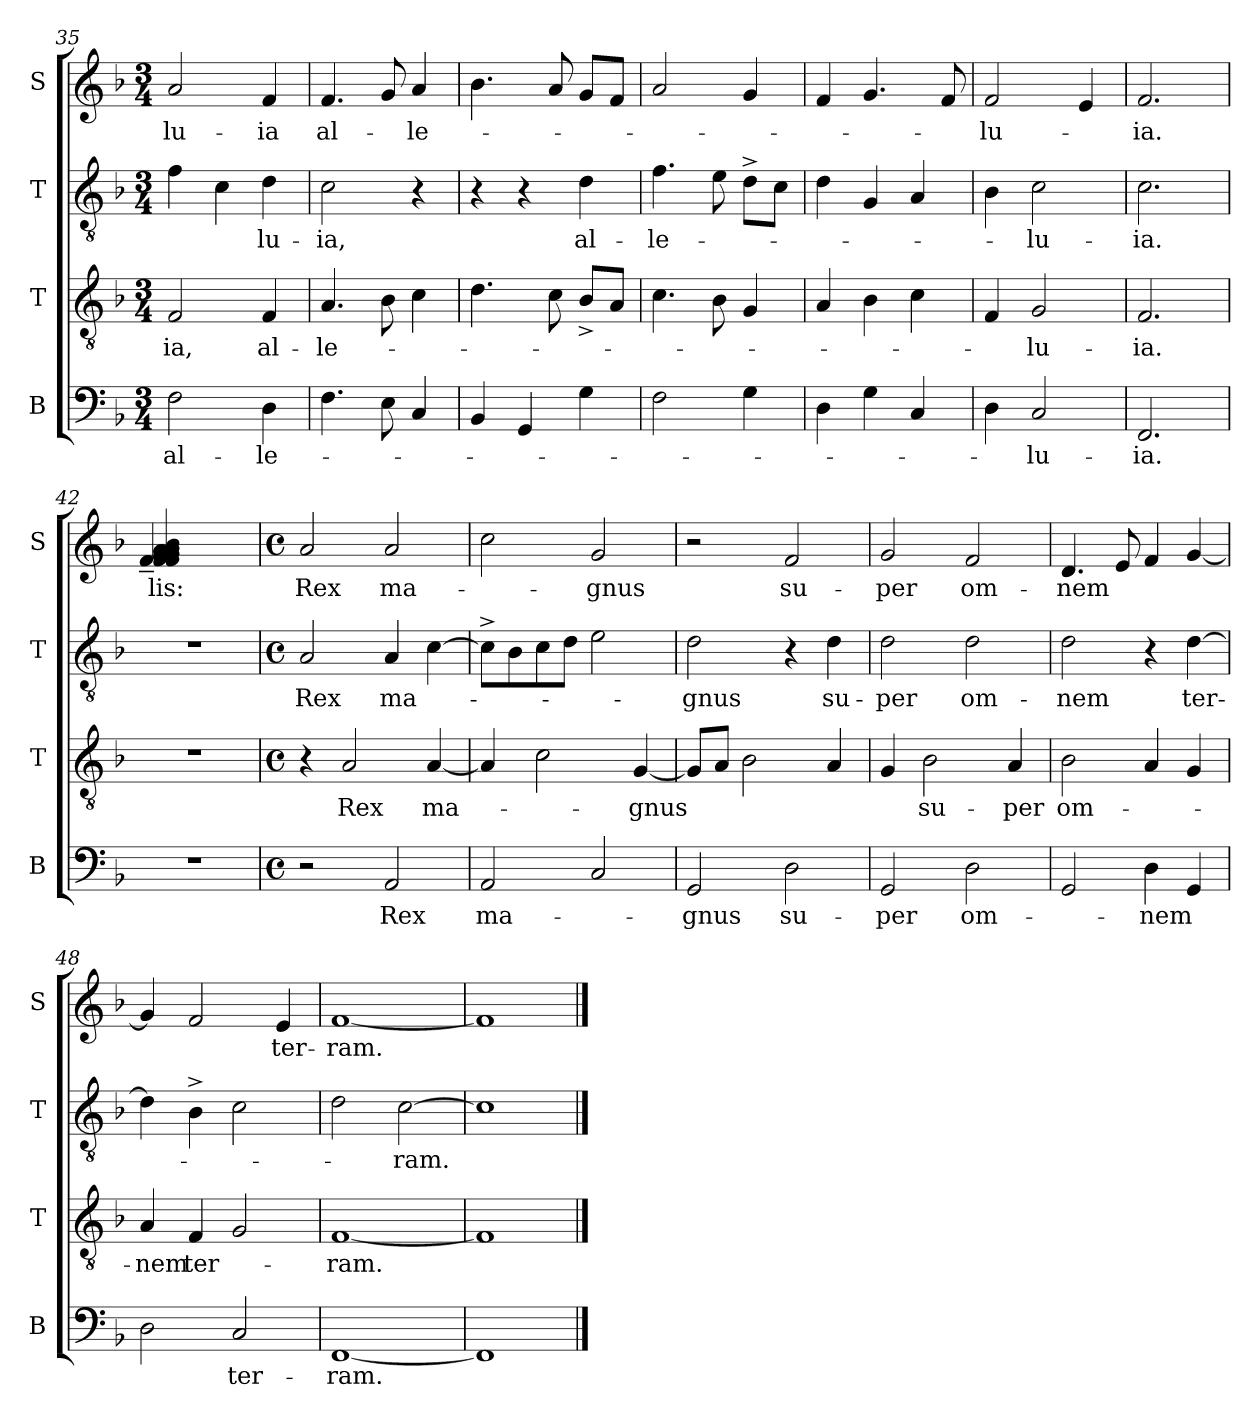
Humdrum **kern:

**kern	**text	**kern	**text	**kern	**text	**kern	**text
*part4	*part4	*part3	*part3	*part2	*part2	*part1	*part1
*staff4	*staff4	*staff3	*staff3	*staff2	*staff2	*staff1	*staff1
*I"B	*	*I"T	*	*I"T	*	*I"S	*
*I'B	*	*I'T	*	*I'T	*	*I'S	*
!!LO:LB:g=z
*clefF4	*	*clefGv2	*	*clefGv2	*	*clefG2	*
*k[b-]	*	*k[b-]	*	*k[b-]	*	*k[b-]	*
*F:	*	*F:	*	*F:	*	*F:	*
*M3/4	*	*M3/4	*	*M3/4	*	*M3/4	*
=35	=35	=35	=35	=35	=35	=35	=35
!	!LO:LY:b	!	!LO:LY:b	!	!	!	!LO:LY:b
2F\	al-	2F/	-ia,	4f\	.	2a/	-lu-
.	.	.	.	4c\	.	.	.
!	!LO:LY:b	!	!LO:LY:b	!	!LO:LY:b	!	!LO:LY:b
4D\	-le-	4F/	al-	4d\	-lu-	4f/	-ia
=36	=36	=36	=36	=36	=36	=36	=36
!	!	!	!LO:LY:b	!	!LO:LY:b	!	!LO:LY:b
4.F\	.	4.A/	-le-	2c\	-ia,	4.f/	al-
8E\	.	8B-\	.	.	.	8g/	.
!	!	!	!	!	!	!	!LO:LY:b
4C/	.	4c\	.	4r	.	4a/	-le-
=37	=37	=37	=37	=37	=37	=37	=37
4BB-/	.	4.d\	.	4r	.	4.b-\	.
4GG/	.	.	.	4r	.	.	.
.	.	8c\	.	.	.	8a/	.
!	!	!	!	!	!LO:LY:b	!	!
4G\	.	8B-^</L	.	4d\	al-	8g/L	.
.	.	8A/J	.	.	.	8f/J	.
=38	=38	=38	=38	=38	=38	=38	=38
!	!	!	!	!	!LO:LY:b	!	!
2F\	.	4.c\	.	4.f\	-le-	2a/	.
.	.	8B-\	.	8e\	.	.	.
4G\	.	4G/	.	8d^>\L	.	4g/	.
.	.	.	.	8c\J	.	.	.
=39	=39	=39	=39	=39	=39	=39	=39
4D\	.	4A/	.	4d\	.	4f/	.
4G\	.	4B-\	.	4G/	.	4.g/	.
4C/	.	4c\	.	4A/	.	.	.
.	.	.	.	.	.	8f/	.
=40	=40	=40	=40	=40	=40	=40	=40
!	!	!	!	!	!	!	!LO:LY:b
4D\	.	4F/	.	4B-\	.	2f/	-lu-
!	!LO:LY:b	!	!LO:LY:b	!	!LO:LY:b	!	!
2C/	-lu-	2G/	-lu-	2c\	-lu-	.	.
.	.	.	.	.	.	4e/	.
=41	=41	=41	=41	=41	=41	=41	=41
!	!LO:LY:b	!	!LO:LY:b	!	!LO:LY:b	!	!LO:LY:b
2.FF/	-ia.	2.F/	-ia.	2.c\	-ia.	2.f/	-ia.
!!LO:PB:g=z
=42	=42	=42	=42	=42	=42	=42	=42
!	!	!	!	!	!	!	!LO:LY:b
*	*	*	*	*	*	*^	*
!	!	!	!	!	!	!	!	!LO:LY:b
2.r	.	2.r	.	2.r	.	4f/ 4f/ 4g/ 4g/ 4g/ 4g/ 4g/ 4a/ 4a/ 4a/ 4a/ 4b-/	4f~</	-lis:
.	.	.	.	.	.	2ryy	2ryy	.
*	*	*	*	*	*	*v	*v	*
!!LO:LB:g=z
=43	=43	=43	=43	=43	=43	=43	=43
*M4/4	*	*M4/4	*	*M4/4	*	*M4/4	*
*met(c)	*	*met(c)	*	*met(c)	*	*met(c)	*
*	*	*	*	*	*	*^	*
!	!	!	!	!	!LO:LY:b	!	!	!LO:LY:b
*	*	*	*	*	*	*v	*v	*
2r	.	4r	.	2A/	Rex	2a/	Rex
!	!	!	!LO:LY:b	!	!	!	!
.	.	2A/	Rex	.	.	.	.
!	!LO:LY:b	!	!	!	!LO:LY:b	!	!LO:LY:b
2AA/	Rex	.	.	4A/	ma-	2a/	ma-
!	!	!	!LO:LY:b	!	!	!	!
.	.	[<4A/	ma-	[>4c\	.	.	.
=44	=44	=44	=44	=44	=44	=44	=44
!	!LO:LY:b	!	!	!	!	!	!
2AA/	ma-	4A/]	.	8c^>\L]	.	2cc\	.
.	.	.	.	8B-\	.	.	.
.	.	2c\	.	8c\	.	.	.
.	.	.	.	8d\J	.	.	.
!	!	!	!	!	!	!	!LO:LY:b
2C/	.	.	.	2e\	.	2g/	-gnus
!	!	!	!LO:LY:b	!	!	!	!
.	.	[<4G/	-gnus	.	.	.	.
=45	=45	=45	=45	=45	=45	=45	=45
!	!LO:LY:b	!	!	!	!LO:LY:b	!	!
2GG/	-gnus	8G/L]	.	2d\	-gnus	2r	.
.	.	8A/J	.	.	.	.	.
.	.	2B-\	.	.	.	.	.
!	!LO:LY:b	!	!	!	!	!	!LO:LY:b
2D\	su-	.	.	4r	.	2f/	su-
!	!	!	!	!	!LO:LY:b	!	!
.	.	4A/	.	4d\	su-	.	.
=46	=46	=46	=46	=46	=46	=46	=46
!	!LO:LY:b	!	!	!	!LO:LY:b	!	!LO:LY:b
2GG/	-per	4G/	.	2d\	-per	2g/	-per
!	!	!	!LO:LY:b	!	!	!	!
.	.	2B-\	su-	.	.	.	.
!	!LO:LY:b	!	!	!	!LO:LY:b	!	!LO:LY:b
2D\	om-	.	.	2d\	om-	2f/	om-
!	!	!	!LO:LY:b	!	!	!	!
.	.	4A/	-per	.	.	.	.
=47	=47	=47	=47	=47	=47	=47	=47
!	!	!	!LO:LY:b	!	!LO:LY:b	!	!LO:LY:b
2GG/	.	2B-\	om-	2d\	-nem	4.d/	-nem
.	.	.	.	.	.	8e/	.
!	!LO:LY:b	!	!	!	!	!	!
4D\	-nem	4A/	.	4r	.	4f/	.
!	!	!	!	!	!LO:LY:b	!	!
4GG/	.	4G/	.	[>4d\	ter-	[<4g/	.
=48	=48	=48	=48	=48	=48	=48	=48
!	!	!	!LO:LY:b	!	!	!	!
2D\	.	4A/	-nem	4d\]	.	4g/]	.
!	!	!	!LO:LY:b	!	!	!	!
.	.	4F/	ter-	4B-^>\	.	2f/	.
!	!LO:LY:b	!	!	!	!	!	!
2C/	ter-	2G/	.	2c\	.	.	.
!	!	!	!	!	!	!	!LO:LY:b
.	.	.	.	.	.	4e/	ter-
=49	=49	=49	=49	=49	=49	=49	=49
!	!LO:LY:b	!	!LO:LY:b	!	!	!	!LO:LY:b
[<1FF	-ram.	[<1F	-ram.	2d\	.	[<1f	-ram.
!	!	!	!	!	!LO:LY:b	!	!
.	.	.	.	[>2c\	-ram.	.	.
=50	=50	=50	=50	=50	=50	=50	=50
1FF]	.	1F]	.	1c]	.	1f]	.
==	==	==	==	==	==	==	==
*-	*-	*-	*-	*-	*-	*-	*-
